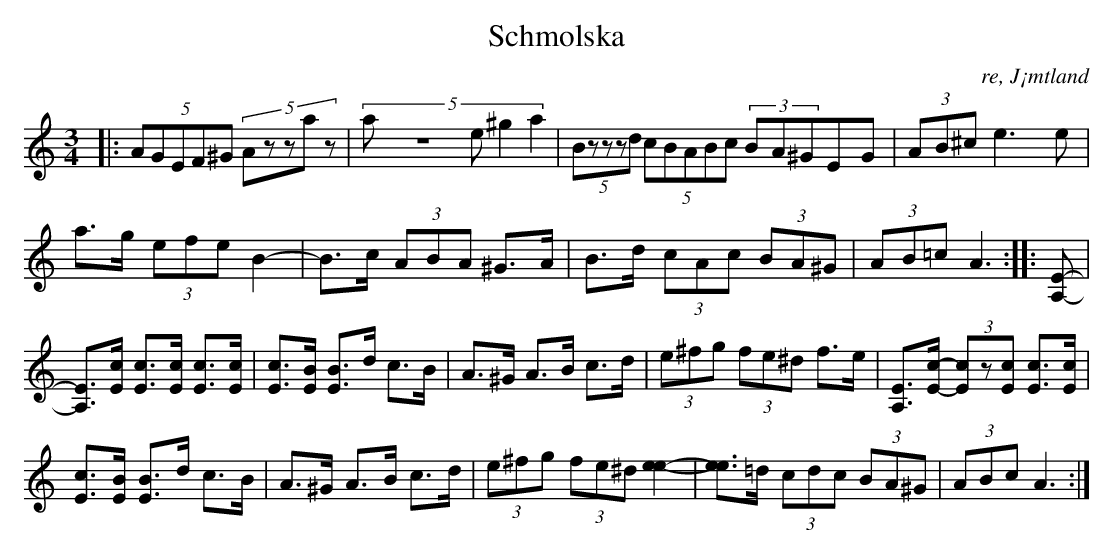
X:1
T:Schmolska
O: re, J¡mtland
M:3/4
L:1/8
K:Am
|: (5:2AGEF^G (5:2Azzaz | (5:2aZe^g2 a2 | (5:2Bzzzd (5:2cBABc (3BA^GEG | (3AB^c e3 e |
a>g (3efe B2- | B>c (3ABA ^G>A | B>d (3cAc (3BA^G | (3AB=c A3 :: [E-A,-] |
[EA,]>[cE] [cE]>[cE] [cE]>[cE] | [cE]>[BE] [BE]>d c>B | A>^G A>B c>d | (3e^fg (3fe^d f>e | [EA,]>[c-E-] (3[cE]z[cE] [cE]>[cE] |
[cE]>[BE] [BE]>d c>B | A>^G A>B c>d | (3e^fg (3fe^d [e2-e2-] | [ee]>=d (3cdc (3BA^G | (3ABc A3 :|]
